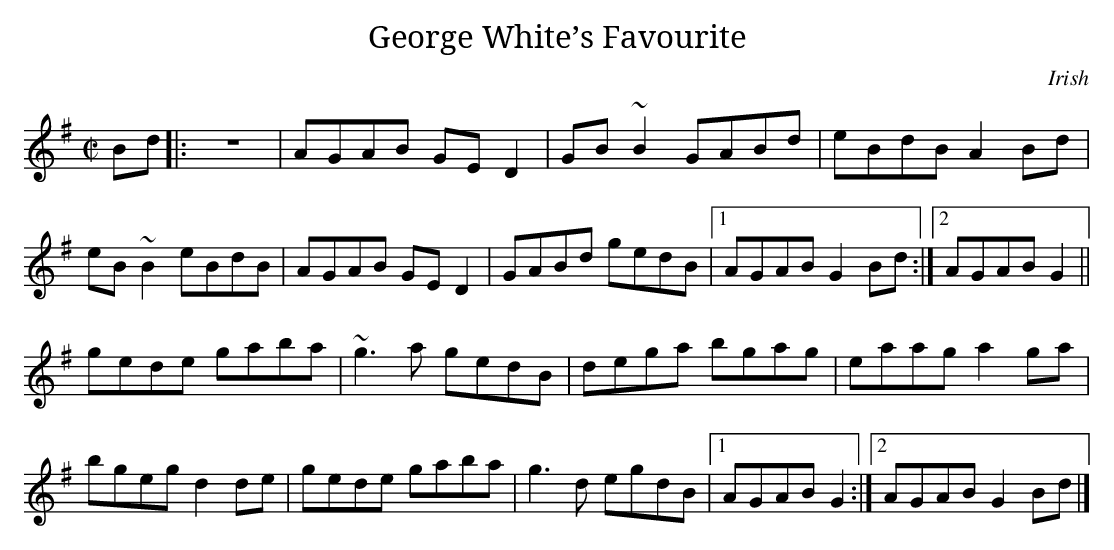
X:1
T:George White’s Favourite
M:C|
K:G
Bd |: z8 | AGAB GE D2 | GB ~B2 GABd | eBdB A2 Bd |
eB ~B2 eBdB | AGAB GE D2 | GABd gedB |1 AGAB G2 Bd :|2 AGAB G2 ||
gede gaba | ~g3 a gedB | dega bgag | eaag a2 ga |
bgeg d2 de | gede gaba | g3 d egdB |1 AGAB G2 :|2 AGAB G2 Bd |]
